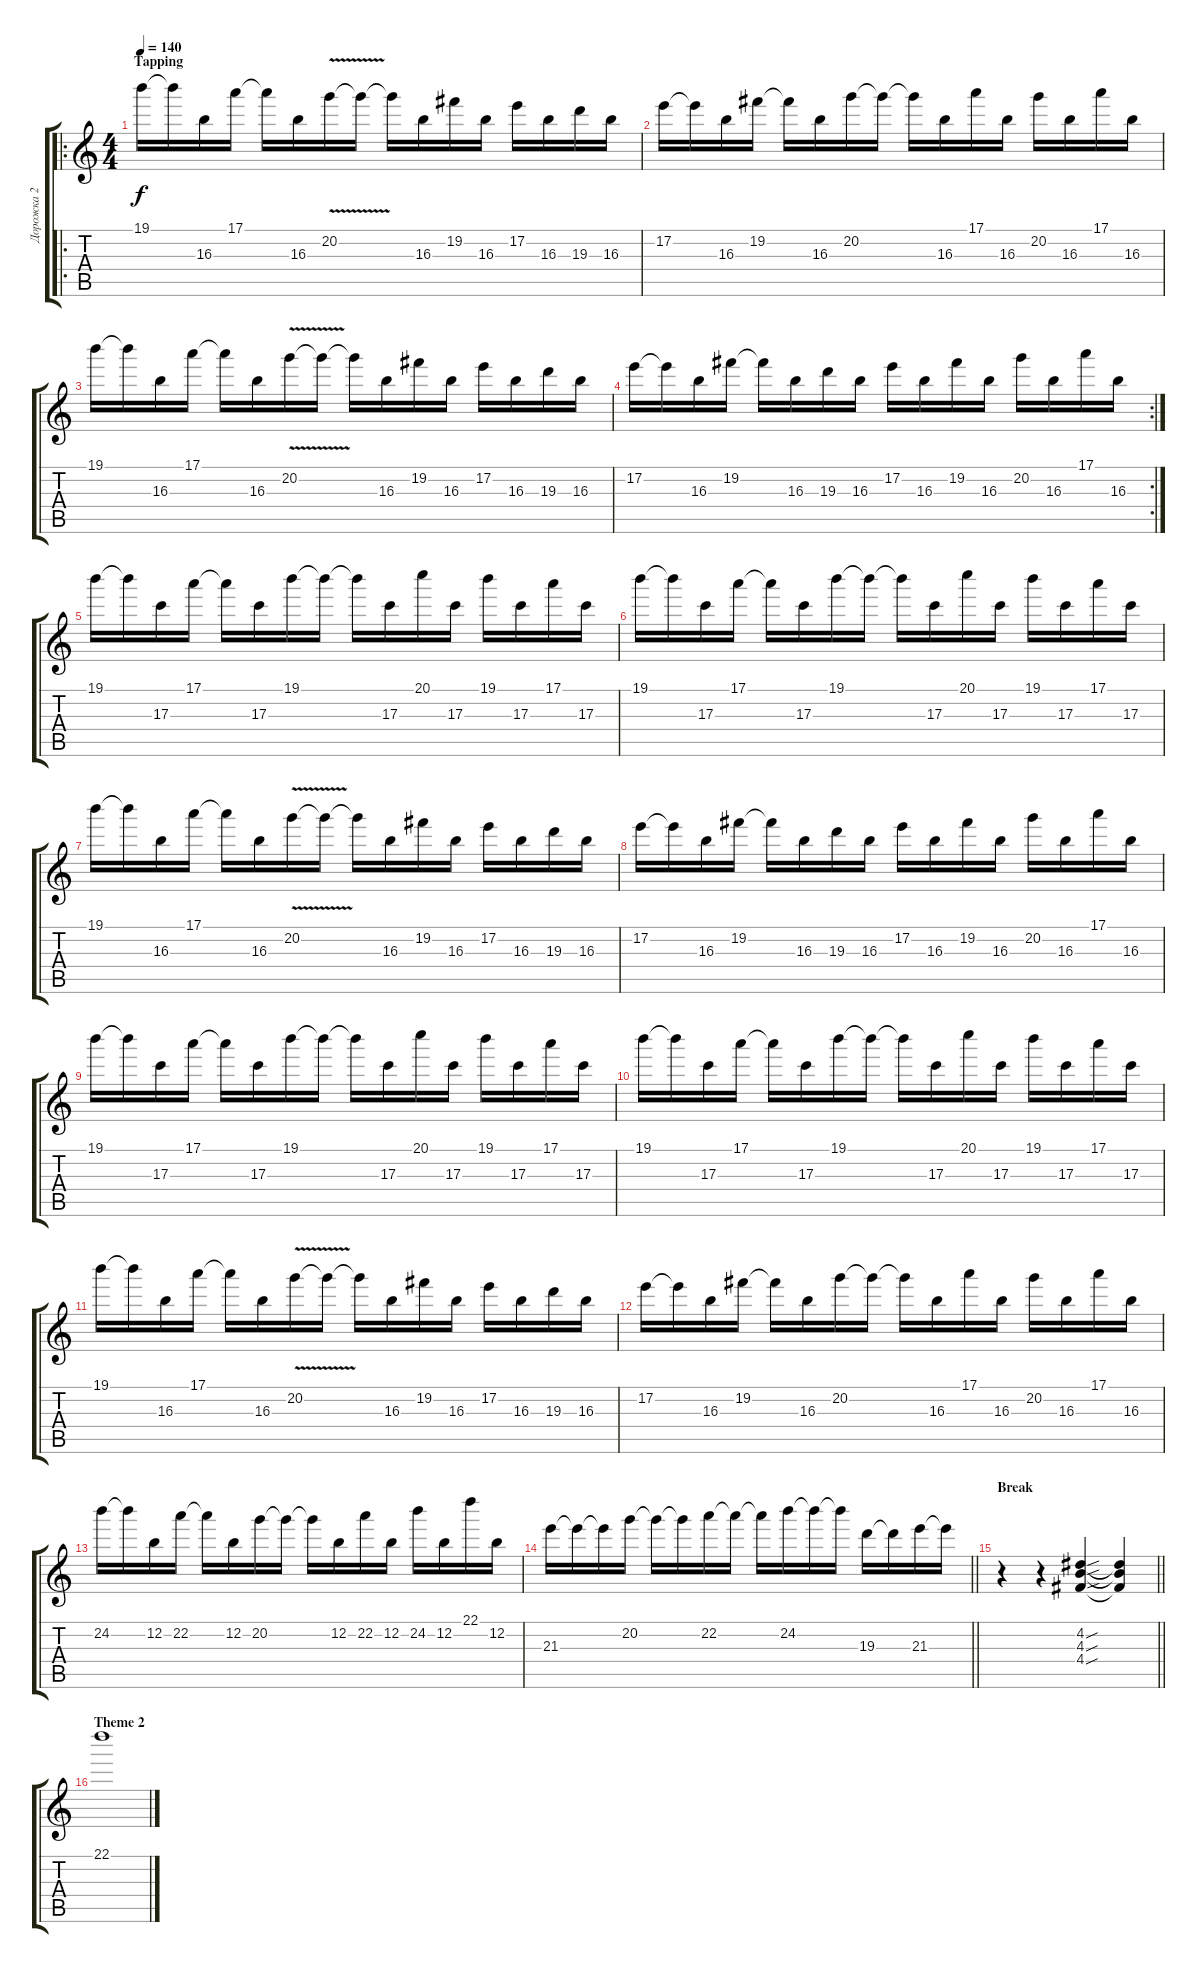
\track ("Дорожка 2" "Дорожка 2") {instrument overdrivenguitar}
\staff {score tabs}
\tuning (E4 B3 G3 D3 A2 E2) {hide}
\ro
\ts (4 4)
\section ("" "Tapping ")
\tempo 140
\clef g2
\ks c
19.1.16{dy f} 19.1{t}.16 16.3.16 17.1.16 17.1{t}.16 16.3.16 20.2{v}.16 20.2{t}.16 20.2{t}.16 16.3.16 19.2.16 16.3.16 17.2.16 16.3.16 19.3.16 16.3.16 |
17.2.16 17.2{t}.16 16.3.16 19.2.16 19.2{t}.16 16.3.16 20.2.16 20.2{t}.16 20.2{t}.16 16.3.16 17.1.16 16.3.16 20.2.16 16.3.16 17.1.16 16.3.16 |
19.1.16 19.1{t}.16 16.3.16 17.1.16 17.1{t}.16 16.3.16 20.2{v}.16 20.2{t}.16 20.2{t}.16 16.3.16 19.2.16 16.3.16 17.2.16 16.3.16 19.3.16 16.3.16 |
\rc 2
17.2.16 17.2{t}.16 16.3.16 19.2.16 19.2{t}.16 16.3.16 19.3.16 16.3.16 17.2.16 16.3.16 19.2.16 16.3.16 20.2.16 16.3.16 17.1.16 16.3.16 |
19.1.16 19.1{t}.16 17.3.16 17.1.16 17.1{t}.16 17.3.16 19.1.16 19.1{t}.16 19.1{t}.16 17.3.16 20.1.16 17.3.16 19.1.16 17.3.16 17.1.16 17.3.16 |
19.1.16 19.1{t}.16 17.3.16 17.1.16 17.1{t}.16 17.3.16 19.1.16 19.1{t}.16 19.1{t}.16 17.3.16 20.1.16 17.3.16 19.1.16 17.3.16 17.1.16 17.3.16 |
19.1.16 19.1{t}.16 16.3.16 17.1.16 17.1{t}.16 16.3.16 20.2{v}.16 20.2{t}.16 20.2{t}.16 16.3.16 19.2.16 16.3.16 17.2.16 16.3.16 19.3.16 16.3.16 |
17.2.16 17.2{t}.16 16.3.16 19.2.16 19.2{t}.16 16.3.16 19.3.16 16.3.16 17.2.16 16.3.16 19.2.16 16.3.16 20.2.16 16.3.16 17.1.16 16.3.16 |
19.1.16 19.1{t}.16 17.3.16 17.1.16 17.1{t}.16 17.3.16 19.1.16 19.1{t}.16 19.1{t}.16 17.3.16 20.1.16 17.3.16 19.1.16 17.3.16 17.1.16 17.3.16 |
19.1.16 19.1{t}.16 17.3.16 17.1.16 17.1{t}.16 17.3.16 19.1.16 19.1{t}.16 19.1{t}.16 17.3.16 20.1.16 17.3.16 19.1.16 17.3.16 17.1.16 17.3.16 |
19.1.16 19.1{t}.16 16.3.16 17.1.16 17.1{t}.16 16.3.16 20.2{v}.16 20.2{t}.16 20.2{t}.16 16.3.16 19.2.16 16.3.16 17.2.16 16.3.16 19.3.16 16.3.16 |
17.2.16 17.2{t}.16 16.3.16 19.2.16 19.2{t}.16 16.3.16 20.2.16 20.2{t}.16 20.2{t}.16 16.3.16 17.1.16 16.3.16 20.2.16 16.3.16 17.1.16 16.3.16 |
24.2.16 24.2{t}.16 12.2.16 22.2.16 22.2{t}.16 12.2.16 20.2.16 20.2{t}.16 20.2{t}.16 12.2.16 22.2.16 12.2.16 24.2.16 12.2.16 22.1.16 12.2.16 |
\barLineRight lightlight
21.3.16 21.3{t}.16 21.3{t}.16 20.2.16 20.2{t}.16 20.2{t}.16 22.2.16 22.2{t}.16 22.2{t}.16 24.2.16 24.2{t}.16 24.2{t}.16 19.3.16 19.3{t}.16 21.3.16 21.3{t}.16 |
\section ("" "Break")
\barLineRight lightlight
r.4 r.4 (4.2{sou} 4.3{sou} 4.4{sou}).4 (4.2{t} 4.3{t} 4.4{t}).4 |
\section ("" "Theme 2")
22.1.1
